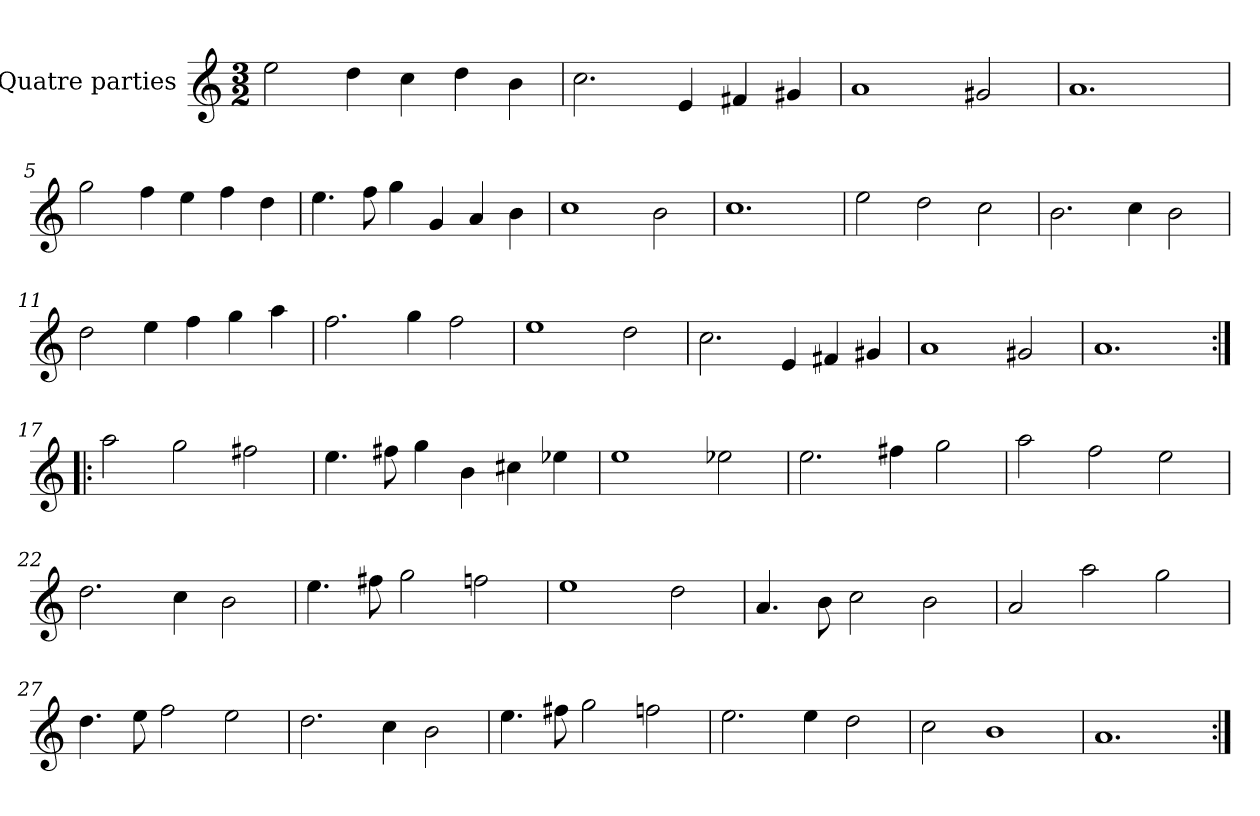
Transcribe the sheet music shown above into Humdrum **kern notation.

**kern
*part1
*staff1
*I"Quatre parties
*clefG2
*k[]
*M3/2
*MM180
=1
2ee\
4dd\
4cc\
4dd\
4b\
=2
2.cc\
4e/
4f#X/
4g#X/
=3
1a
2g#X/
=4
1.a
=5
2gg\
4ff\
4ee\
4ff\
4dd\
=6
4.ee\
8ff\
4gg\
4g/
4a/
4b\
=7
1cc
2b\
=8
1.cc
=9
2ee\
2dd\
2cc\
=10
2.b\
4cc\
2b\
=11
2dd\
4ee\
4ff\
4gg\
4aa\
=12
2.ff\
4gg\
2ff\
=13
1ee
2dd\
=14
2.cc\
4e/
4f#X/
4g#X/
=15
1a
2g#X/
=16
1.a
=17:|!|:
2aa\
2gg\
2ff#X\
=18
4.ee\
8ff#X\
4gg\
4b\
4cc#X\
4ee-X\
=19
1ee
2ee-X\
=20
2.ee\
4ff#X\
2gg\
=21
2aa\
2ff\
2ee\
=22
2.dd\
4cc\
2b\
=23
4.ee\
8ff#X\
2gg\
2ffn\
=24
1ee
2dd\
=25
4.a/
8b\
2cc\
2b\
=26
2a/
2aa\
2gg\
=27
4.dd\
8ee\
2ff\
2ee\
=28
2.dd\
4cc\
2b\
=29
4.ee\
8ff#X\
2gg\
2ffn\
=30
2.ee\
4ee\
2dd\
=31
2cc\
1b
=32
1.a
=:|!
*-
